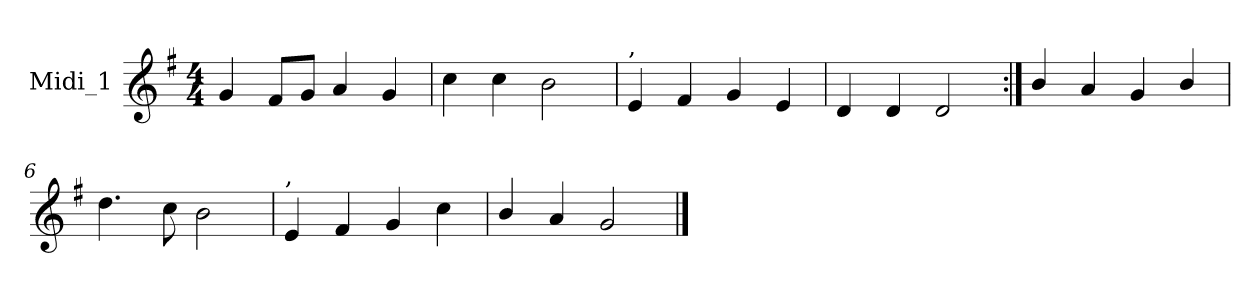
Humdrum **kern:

**kern
*part1
*staff1
*I"Midi_1
*clefG2
*k[f#]
*G:
*M4/4
=1
4g
8f#L
8gJ
4a
4g
=2
4cc
4cc
2b
=3
!LO:TX:a:t=,
4e
4f#
4g
4e
=4
4d
4d
2d
!!LO:LB:g=z
=5:|!
4b/
4a
4g
4b/
=6
4.dd
8cc
2b
=7
!LO:TX:a:t=,
4e
4f#
4g
4cc
=8
4b/
4a
2g
==
*-
